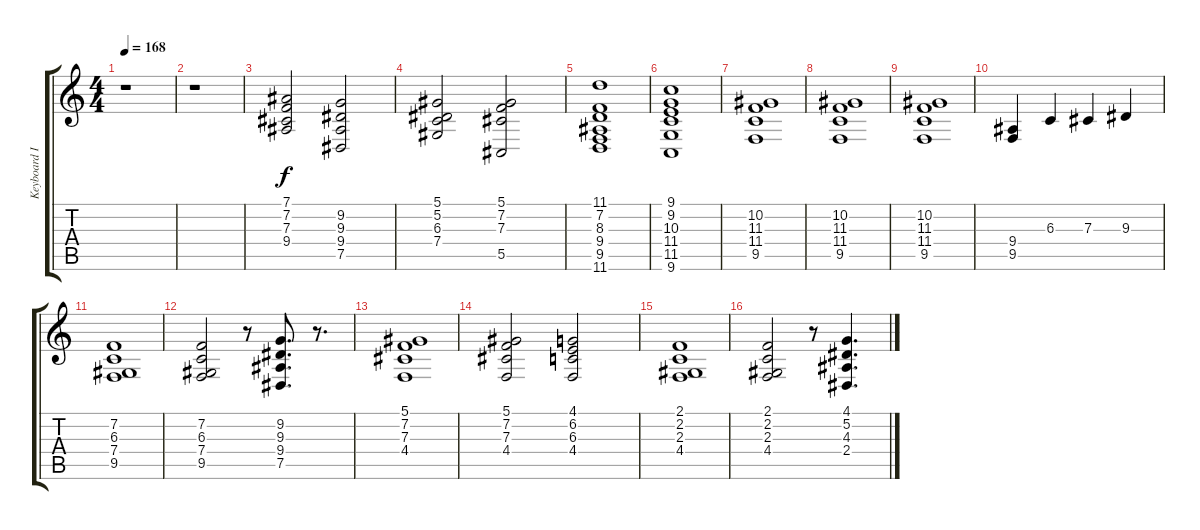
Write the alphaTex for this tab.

\track ("Keyboard II" "Keyboard I") {instrument choiraahs}
\staff {score tabs}
\tuning (Eb4 Bb3 Gb3 Db3 Ab2 Eb2) {hide}
\ts (4 4)
\tempo 168
\clef g2
\ks c
r.1{dy f} |
r.1 |
(7.1 7.2 7.3 9.4).2 (9.2 9.3 9.4 7.5).2 |
(5.1 5.2 6.3 7.4).2 (5.1 7.2 7.3 5.5).2 |
(11.1 7.2 8.3 9.4 9.5 11.6).1 |
(9.1 9.2 10.3 11.4 11.5 9.6).1 |
(10.2 11.3 11.4 9.5).1 |
(10.2 11.3 11.4 9.5).1 |
(10.2 11.3 11.4 9.5).1 |
(9.4 9.5).4 6.3.4 7.3.4 9.3.4 |
(7.2 6.3 7.4 9.5).1 |
(7.2 6.3 7.4 9.5).2 r.8 (9.2 9.3 9.4 7.5).8{d} r.8{d} |
(5.1 7.2 7.3 4.4).1 |
(5.1 7.2 7.3 4.4).2 (4.1 6.2 6.3 4.4).2 |
(2.1 2.2 2.3 4.4).1 |
(2.1 2.2 2.3 4.4).2 r.8 (4.1 5.2 4.3 2.4).4{d}
